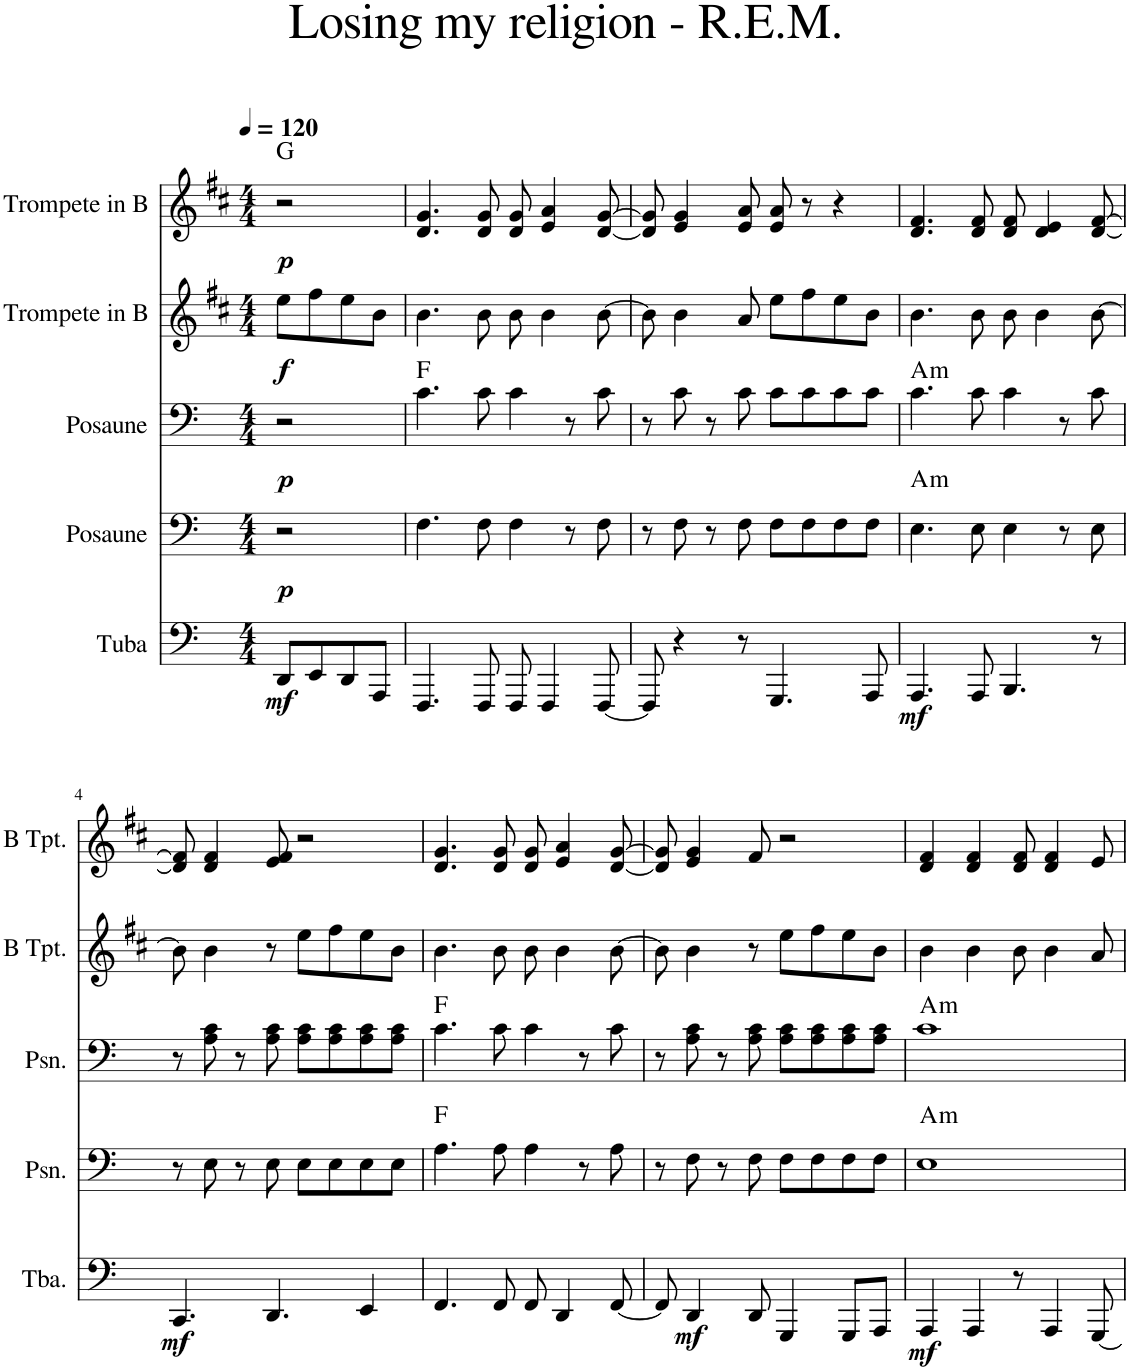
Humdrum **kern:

**kern	**dynam	**kern	**dynam	**kern	**dynam	**harte	**kern	**dynam	**kern	**dynam	**harte
*part5	*part5	*part4	*part4	*part3	*part3	*part3	*part2	*part2	*part1	*part1	*part1
*staff5	*staff5	*staff4	*staff4	*staff3	*staff3	*	*staff2	*staff2	*staff1	*staff1	*
*I"Tuba	*	*I"Posaune	*	*I"Posaune	*	*	*I"Trompete in B	*	*I"Trompete in B	*	*
*I'Tba.	*	*I'Psn.	*	*I'Psn.	*	*	*	*	*	*	*
*clefF4	*	*clefF4	*	*clefF4	*	*	*clefG2	*	*clefG2	*	*
*	*	*	*	*	*	*	*Trd1c2	*	*Trd1c2	*	*
*k[]	*	*k[]	*	*k[]	*	*	*k[f#c#]	*	*k[f#c#]	*	*
*M4/4	*	*M4/4	*	*M4/4	*	*	*M4/4	*	*M4/4	*	*
*MM120	*	*MM120	*	*MM120	*	*	*MM120	*	*MM120	*	*
=	=	=	=	=	=	=	=	=	=	=	=
!	!LO:DY:b	!	!LO:DY:b	!	!LO:DY:b	!	!	!LO:DY:b	!	!LO:DY:b	!
8DD/L	mf	2r	p	2r	p	.	8ee\L	f	2r	p	G:maj
8EE/	.	.	.	.	.	.	8ff#\	.	.	.	.
8DD/	.	.	.	.	.	.	8ee\	.	.	.	.
8AAA/J	.	.	.	.	.	.	8b\J	.	.	.	.
=1	=1	=1	=1	=1	=1	=1	=1	=1	=1	=1	=1
4.FFF/	.	4.F\	.	4.c\	.	F:maj	4.b\	.	4.d/ 4.g/	.	.
8FFF/	.	8F\	.	8c\	.	.	8b\	.	8d/ 8g/	.	.
8FFF/	.	4F\	.	4c\	.	.	8b\	.	8d/ 8g/	.	.
4FFF/	.	.	.	.	.	.	4b\	.	4e/ 4a/	.	.
.	.	8r	.	8r	.	.	.	.	.	.	.
[8FFF/	.	8F\	.	8c\	.	.	[8b\	.	[8d/ [8g/	.	.
=2	=2	=2	=2	=2	=2	=2	=2	=2	=2	=2	=2
8FFF/]	.	8r	.	8r	.	.	8b\]	.	8d/] 8g/]	.	.
4r	.	8F\	.	8c\	.	.	4b\	.	4e/ 4g/	.	.
.	.	8r	.	8r	.	.	.	.	.	.	.
8r	.	8F\	.	8c\	.	.	8a/	.	8e/ 8a/	.	.
4.GGG/	.	8F\L	.	8c\L	.	.	8ee\L	.	8e/ 8a/	.	.
.	.	8F\	.	8c\	.	.	8ff#\	.	8r	.	.
.	.	8F\	.	8c\	.	.	8ee\	.	4r	.	.
8AAA/	.	8F\J	.	8c\J	.	.	8b\J	.	.	.	.
=3	=3	=3	=3	=3	=3	=3	=3	=3	=3	=3	=3
!	!LO:DY:b	!	!	!	!	!LO:H:kt=m	!	!	!	!	!
4.AAA/	mf	4.E\	.	4.c\	.	A:min	4.b\	.	4.d/ 4.f#/	.	.
8AAA/	.	8E\	.	8c\	.	.	8b\	.	8d/ 8f#/	.	.
4.BBB/	.	4E\	.	4c\	.	.	8b\	.	8d/ 8f#/	.	.
.	.	.	.	.	.	.	4b\	.	4d/ 4e/	.	.
.	.	8r	.	8r	.	.	.	.	.	.	.
8r	.	8E\	.	8c\	.	.	[8b\	.	[8d/ [8f#/	.	.
!!LO:LB:g=z
=4	=4	=4	=4	=4	=4	=4	=4	=4	=4	=4	=4
!	!LO:DY:b	!	!	!	!	!	!	!	!	!	!
4.CC/	mf	8r	.	8r	.	.	8b\]	.	8d/] 8f#/]	.	.
.	.	8E\	.	8A\ 8c\	.	.	4b\	.	4d/ 4f#/	.	.
.	.	8r	.	8r	.	.	.	.	.	.	.
4.DD/	.	8E\	.	8A\ 8c\	.	.	8r	.	8e/ 8f#/	.	.
.	.	8E\L	.	8A\ 8c\L	.	.	8ee\L	.	2r	.	.
.	.	8E\	.	8A\ 8c\	.	.	8ff#\	.	.	.	.
4EE/	.	8E\	.	8A\ 8c\	.	.	8ee\	.	.	.	.
.	.	8E\J	.	8A\ 8c\J	.	.	8b\J	.	.	.	.
=5	=5	=5	=5	=5	=5	=5	=5	=5	=5	=5	=5
4.FF/	.	4.A\	.	4.c\	.	F:maj	4.b\	.	4.d/ 4.g/	.	.
8FF/	.	8A\	.	8c\	.	.	8b\	.	8d/ 8g/	.	.
8FF/	.	4A\	.	4c\	.	.	8b\	.	8d/ 8g/	.	.
4DD/	.	.	.	.	.	.	4b\	.	4e/ 4a/	.	.
.	.	8r	.	8r	.	.	.	.	.	.	.
[8FF/	.	8A\	.	8c\	.	.	[8b\	.	[8d/ [8g/	.	.
=6	=6	=6	=6	=6	=6	=6	=6	=6	=6	=6	=6
8FF/]	.	8r	.	8r	.	.	8b\]	.	8d/] 8g/]	.	.
!	!LO:DY:b	!	!	!	!	!	!	!	!	!	!
4DD/	mf	8F\	.	8A\ 8c\	.	.	4b\	.	4e/ 4g/	.	.
.	.	8r	.	8r	.	.	.	.	.	.	.
8DD/	.	8F\	.	8A\ 8c\	.	.	8r	.	8f#/	.	.
4GGG/	.	8F\L	.	8A\ 8c\L	.	.	8ee\L	.	2r	.	.
.	.	8F\	.	8A\ 8c\	.	.	8ff#\	.	.	.	.
8GGG/L	.	8F\	.	8A\ 8c\	.	.	8ee\	.	.	.	.
8AAA/J	.	8F\J	.	8A\ 8c\J	.	.	8b\J	.	.	.	.
=7	=7	=7	=7	=7	=7	=7	=7	=7	=7	=7	=7
!	!LO:DY:b	!	!	!	!	!LO:H:kt=m	!	!	!	!	!
4AAA/	mf	1E	.	1c	.	A:min	4b\	.	4d/ 4f#/	.	.
4AAA/	.	.	.	.	.	.	4b\	.	4d/ 4f#/	.	.
8r	.	.	.	.	.	.	8b\	.	8d/ 8f#/	.	.
4AAA/	.	.	.	.	.	.	4b\	.	4d/ 4f#/	.	.
[8GGG/	.	.	.	.	.	.	8a/	.	8e/	.	.
=	=	=	=	=	=	=	=	=	=	=	=
*-	*-	*-	*-	*-	*-	*-	*-	*-	*-	*-	*-
